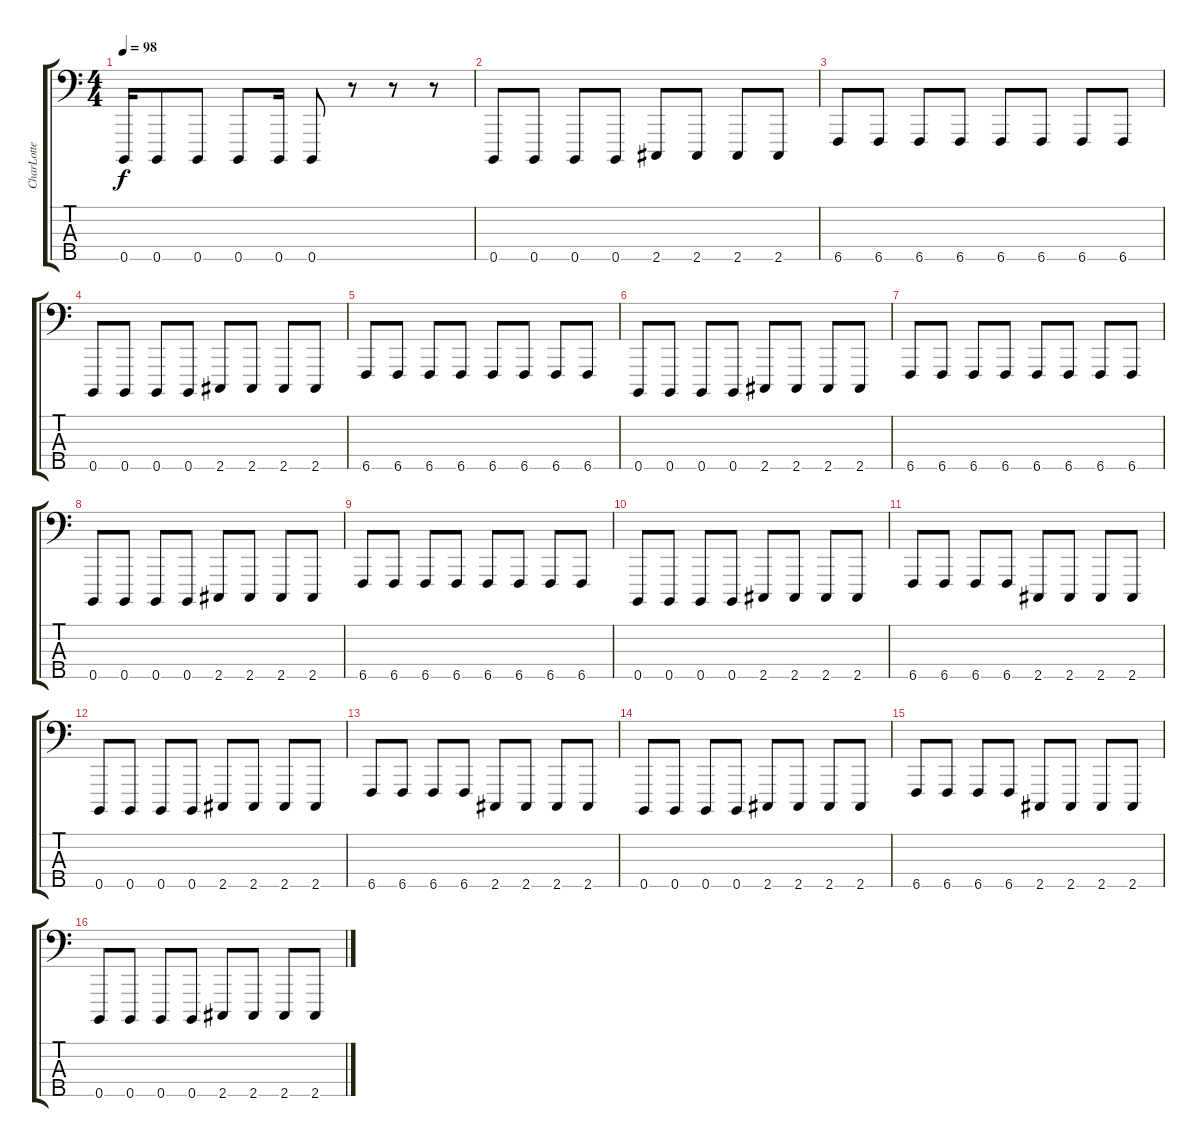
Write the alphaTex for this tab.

\track ("CharLotte" "CharLotte") {instrument lead8bassandlead}
\staff {score tabs}
\tuning (G2 D2 A1 E1 B0) {hide}
\ts (4 4)
\tempo 98
\clef f4
\ks c
0.5.16{dy f} 0.5.8 0.5.8 0.5.8 0.5.16 0.5.8 r.8 r.8 r.8 |
0.5.8 0.5.8 0.5.8 0.5.8 2.5.8 2.5.8 2.5.8 2.5.8 |
6.5.8 6.5.8 6.5.8 6.5.8 6.5.8 6.5.8 6.5.8 6.5.8 |
0.5.8 0.5.8 0.5.8 0.5.8 2.5.8 2.5.8 2.5.8 2.5.8 |
6.5.8 6.5.8 6.5.8 6.5.8 6.5.8 6.5.8 6.5.8 6.5.8 |
0.5.8 0.5.8 0.5.8 0.5.8 2.5.8 2.5.8 2.5.8 2.5.8 |
6.5.8 6.5.8 6.5.8 6.5.8 6.5.8 6.5.8 6.5.8 6.5.8 |
0.5.8 0.5.8 0.5.8 0.5.8 2.5.8 2.5.8 2.5.8 2.5.8 |
6.5.8 6.5.8 6.5.8 6.5.8 6.5.8 6.5.8 6.5.8 6.5.8 |
0.5.8 0.5.8 0.5.8 0.5.8 2.5.8 2.5.8 2.5.8 2.5.8 |
6.5.8 6.5.8 6.5.8 6.5.8 2.5.8 2.5.8 2.5.8 2.5.8 |
0.5.8 0.5.8 0.5.8 0.5.8 2.5.8 2.5.8 2.5.8 2.5.8 |
6.5.8 6.5.8 6.5.8 6.5.8 2.5.8 2.5.8 2.5.8 2.5.8 |
0.5.8 0.5.8 0.5.8 0.5.8 2.5.8 2.5.8 2.5.8 2.5.8 |
6.5.8 6.5.8 6.5.8 6.5.8 2.5.8 2.5.8 2.5.8 2.5.8 |
0.5.8 0.5.8 0.5.8 0.5.8 2.5.8 2.5.8 2.5.8 2.5.8
